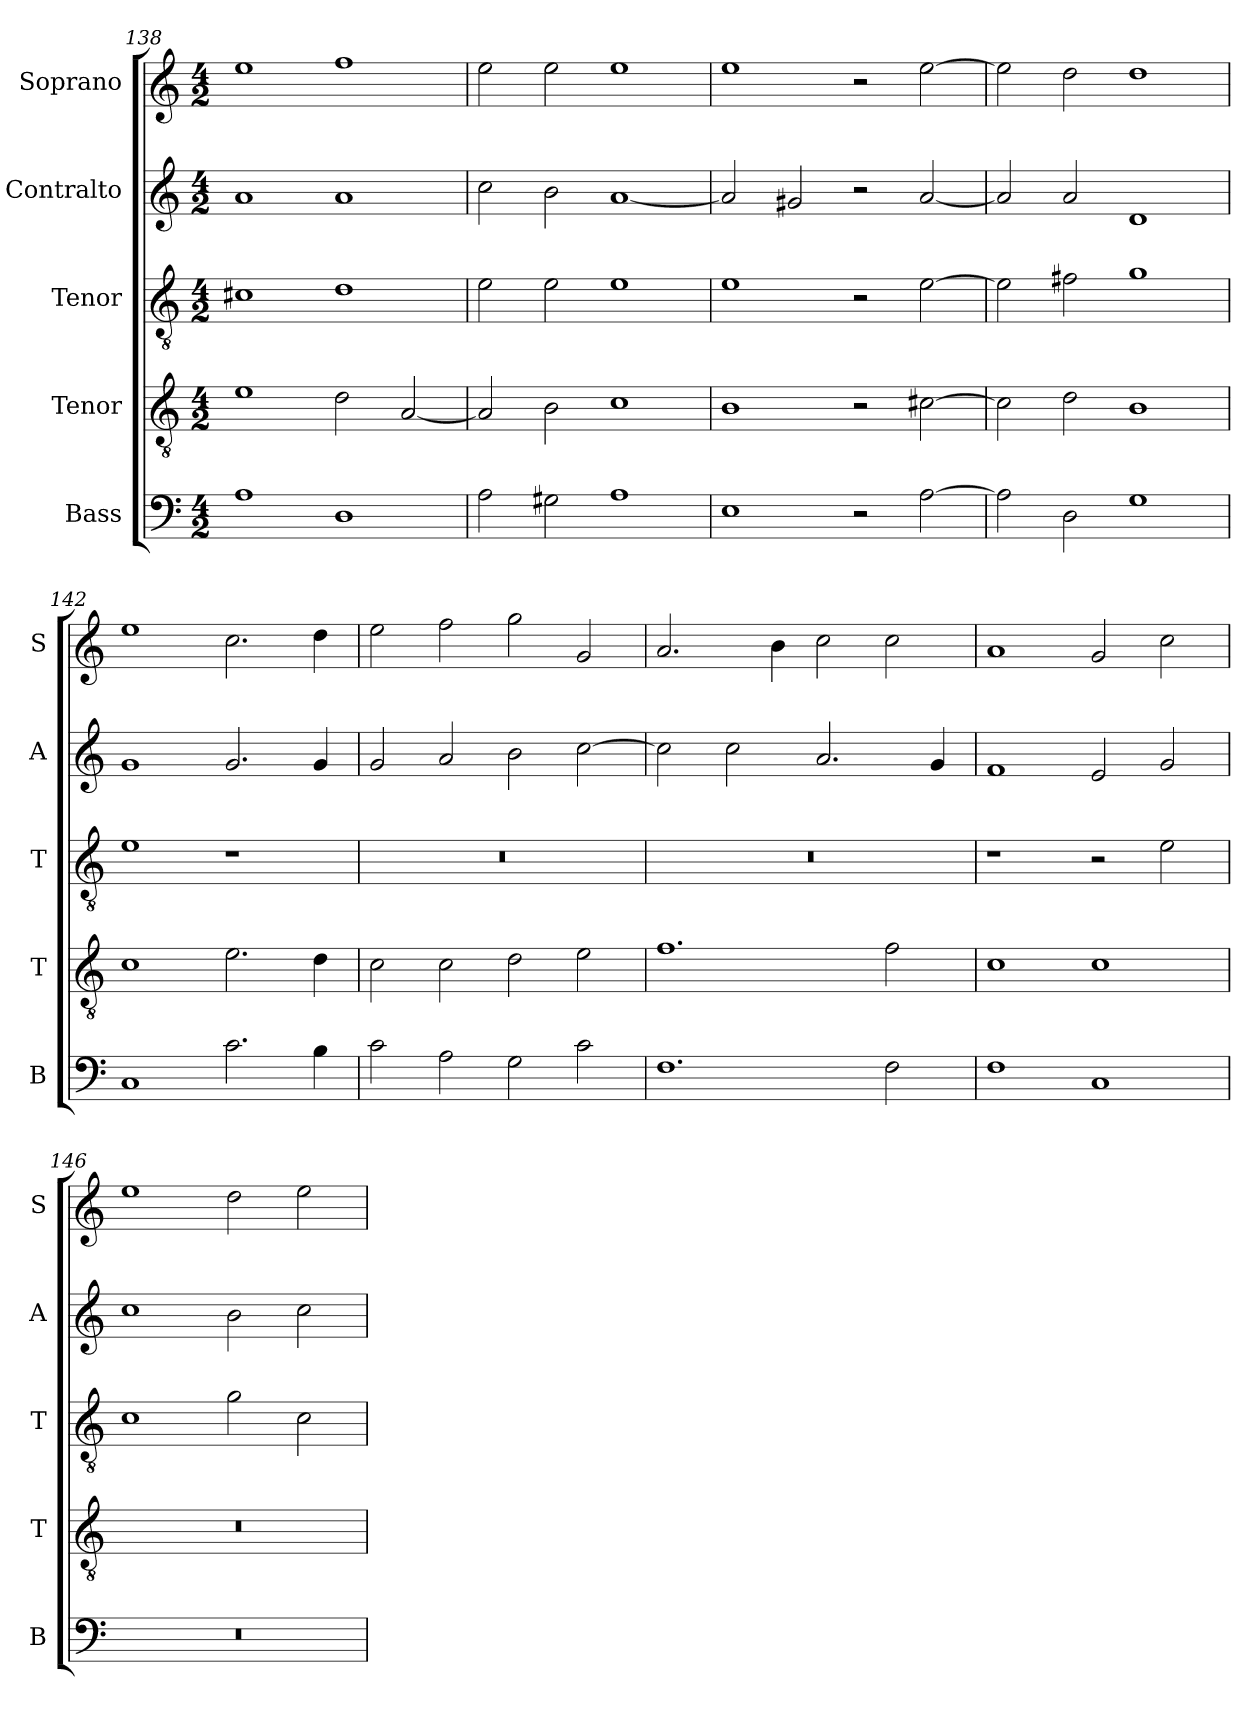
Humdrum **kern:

**kern	**kern	**kern	**kern	**kern
*part5	*part4	*part3	*part2	*part1
*staff5	*staff4	*staff3	*staff2	*staff1
*I"Bass	*I"Tenor	*I"Tenor	*I"Contralto	*I"Soprano
*I'B	*I'T	*I'T	*I'A	*I'S
*clefF4	*clefGv2	*clefGv2	*clefG2	*clefG2
*k[]	*k[]	*k[]	*k[]	*k[]
*G:mix	*G:mix	*G:mix	*G:mix	*G:mix
*M4/2	*M4/2	*M4/2	*M4/2	*M4/2
=138	=138	=138	=138	=138
1A	1e	1c#X	1a	1ee
1D	2d	1d	1a	1ff
.	[2A	.	.	.
=139	=139	=139	=139	=139
2A	2A]	2e	2cc	2ee
2G#X	2B	2e	2b	2ee
1A	1c	1e	[1a	1ee
=140	=140	=140	=140	=140
1E	1B	1e	2a]	1ee
.	.	.	2g#X	.
2r	2r	2r	2r	2r
[2A	[2c#X	[2e	[2a	[2ee
=141	=141	=141	=141	=141
2A]	2c#]	2e]	2a]	2ee]
2D	2d	2f#X	2a	2dd
1G	1B	1g	1d	1dd
=142	=142	=142	=142	=142
1C	1c	1e	1g	1ee
2.c	2.e	1r	2.g	2.cc
4B	4d	.	4g	4dd
=143	=143	=143	=143	=143
2c	2c	0r	2g	2ee
2A	2c	.	2a	2ff
2G	2d	.	2b	2gg
2c	2e	.	[2cc	2g
=144	=144	=144	=144	=144
1.F	1.f	0r	2cc]	2.a
.	.	.	2cc	.
.	.	.	.	4b
.	.	.	2.a	2cc
2F	2f	.	.	2cc
.	.	.	4g	.
=145	=145	=145	=145	=145
1F	1c	1r	1f	1a
1C	1c	2r	2e	2g
.	.	2e	2g	2cc
=146	=146	=146	=146	=146
0r	0r	1c	1cc	1ee
.	.	2g	2b	2dd
.	.	2c	2cc	2ee
=	=	=	=	=
*-	*-	*-	*-	*-
